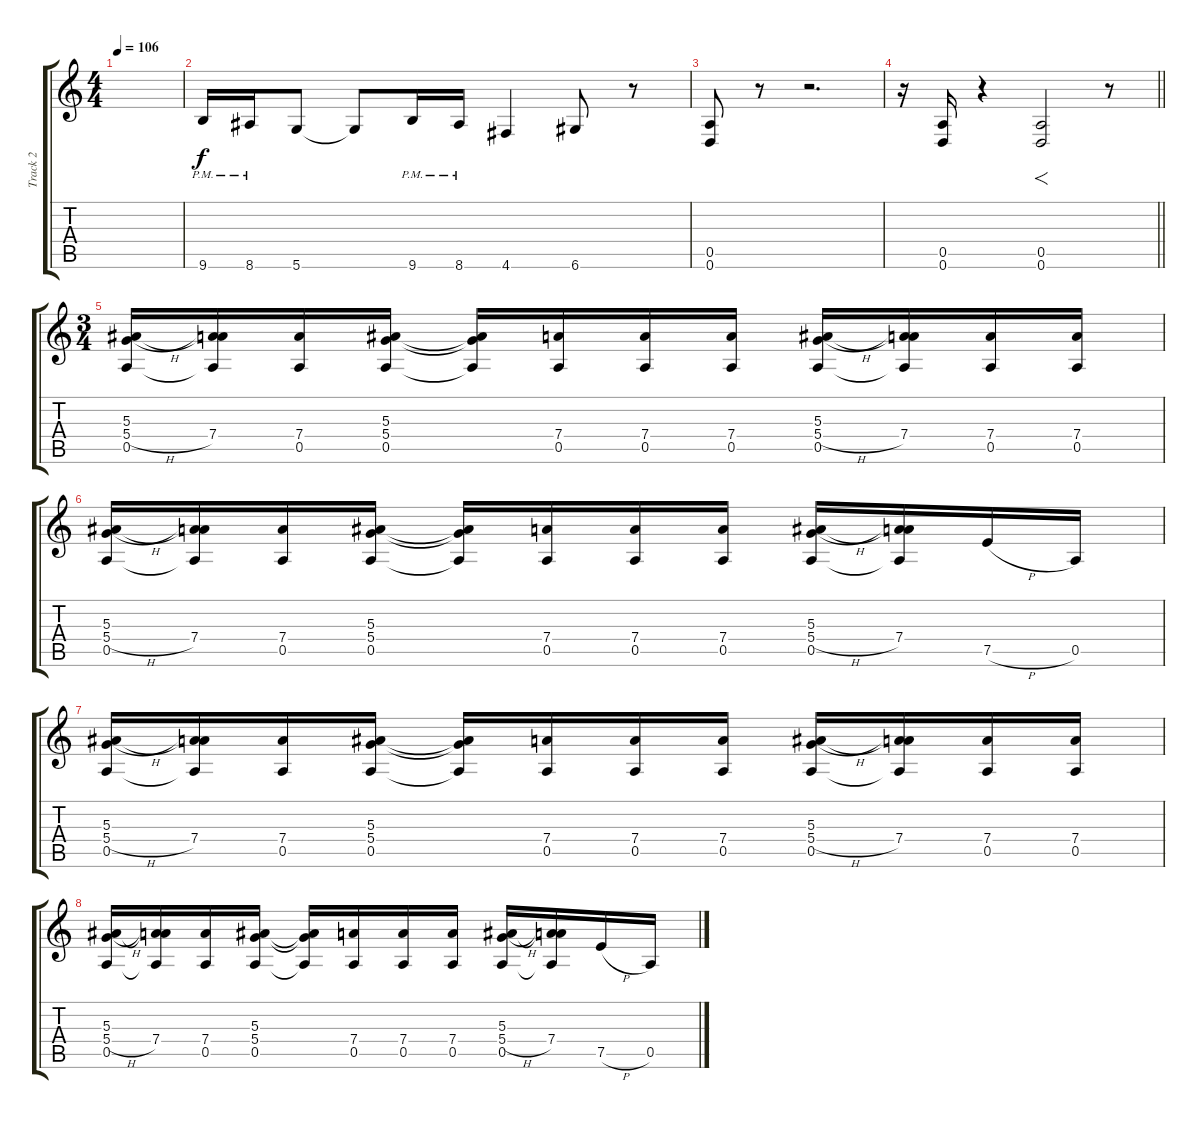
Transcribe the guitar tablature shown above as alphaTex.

\track ("Track 2" "Track 2") {instrument distortionguitar}
\staff {score tabs}
\tuning (E4 A3 F3 D3 A2 D2) {hide}
\ts (4 4)
\tempo 106
\clef g2
\ks c
|
9.6{pm}.16 8.6{pm}.16 5.6.8 5.6{t}.8 9.6{pm}.16 8.6{pm}.16 4.6.4 6.6.8 r.8 |
(0.5 0.6).8 r.8 r.2{d} |
\barLineRight lightlight
r.16 (0.5 0.6).16 r.4 (0.5 0.6).2{f} r.8 |
\ts (3 4)
\section ("" "")
(5.3 5.4{h} 0.5).16 (5.3{t} 7.4 0.5{t}).16 (7.4 0.5).16 (5.3 5.4 0.5).16 (5.3{t} 5.4{t} 0.5{t}).16 (7.4 0.5).16 (7.4 0.5).16 (7.4 0.5).16 (5.3 5.4{h} 0.5).16 (5.3{t} 7.4 0.5{t}).16 (7.4 0.5).16 (7.4 0.5).16 |
(5.3 5.4{h} 0.5).16 (5.3{t} 7.4 0.5{t}).16 (7.4 0.5).16 (5.3 5.4 0.5).16 (5.3{t} 5.4{t} 0.5{t}).16 (7.4 0.5).16 (7.4 0.5).16 (7.4 0.5).16 (5.3 5.4{h} 0.5).16 (5.3{t} 7.4 0.5{t}).16 7.5{h}.16 0.5.16 |
(5.3 5.4{h} 0.5).16 (5.3{t} 7.4 0.5{t}).16 (7.4 0.5).16 (5.3 5.4 0.5).16 (5.3{t} 5.4{t} 0.5{t}).16 (7.4 0.5).16 (7.4 0.5).16 (7.4 0.5).16 (5.3 5.4{h} 0.5).16 (5.3{t} 7.4 0.5{t}).16 (7.4 0.5).16 (7.4 0.5).16 |
(5.3 5.4{h} 0.5).16 (5.3{t} 7.4 0.5{t}).16 (7.4 0.5).16 (5.3 5.4 0.5).16 (5.3{t} 5.4{t} 0.5{t}).16 (7.4 0.5).16 (7.4 0.5).16 (7.4 0.5).16 (5.3 5.4{h} 0.5).16 (5.3{t} 7.4 0.5{t}).16 7.5{h}.16 0.5.16
